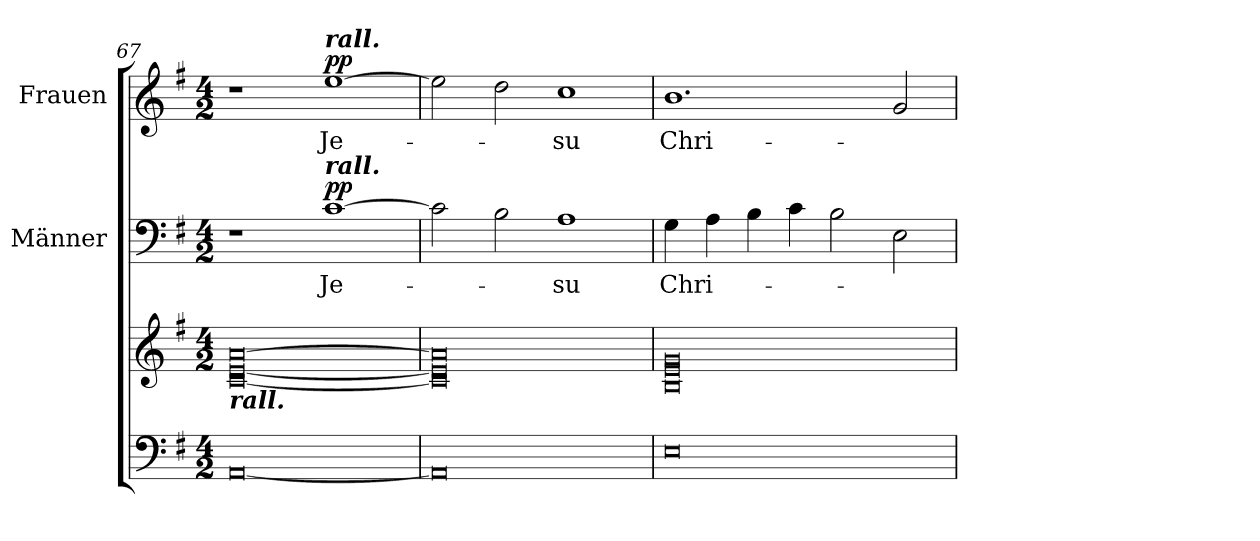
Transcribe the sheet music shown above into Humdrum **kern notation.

**kern	**kern	**kern	**text	**dynam	**kern	**text	**dynam
*part3	*part3	*part2	*part2	*part2	*part1	*part1	*part1
*staff4	*staff3	*staff2	*staff2	*staff2	*staff1	*staff1	*staff1
*	*	*I"Männer	*	*	*I"Frauen	*	*
*clefF4	*clefG2	*clefF4	*	*	*clefG2	*	*
*k[f#]	*k[f#]	*k[f#]	*	*	*k[f#]	*	*
*G:	*G:	*G:	*	*	*G:	*	*
*M4/2	*M4/2	*M4/2	*	*	*M4/2	*	*
=67	=67	=67	=67	=67	=67	=67	=67
!	!LO:TX:b:Bi:t=rall.	!	!	!	!	!	!
[0AA	[0c [0e [0a	1r	.	.	1r	.	.
!	!	!	!	!	!LO:TX:a:Bi:t=rall.	!	!
!	!	!LO:TX:a:Bi:t=rall.	!	!	!	!	!
!	!	!	!LO:LY:b	!LO:DY:a	!	!LO:LY:b	!LO:DY:a
.	.	[1c	Je-	pp	[1ee	Je-	pp
=68	=68	=68	=68	=68	=68	=68	=68
0AA]	0c] 0e] 0a]	2c\]	.	.	2ee\]	.	.
.	.	2B\	.	.	2dd\	.	.
!	!	!	!LO:LY:b	!	!	!LO:LY:b	!
.	.	1A	-su	.	1cc	-su	.
=69	=69	=69	=69	=69	=69	=69	=69
!	!	!	!LO:LY:b	!	!	!LO:LY:b	!
0E	0B 0e 0g	4G\	Chri-	.	1.b	Chri-	.
.	.	4A\	.	.	.	.	.
.	.	4B\	.	.	.	.	.
.	.	4c\	.	.	.	.	.
.	.	2B\	.	.	.	.	.
.	.	2E\	.	.	2g/	.	.
=	=	=	=	=	=	=	=
*-	*-	*-	*-	*-	*-	*-	*-
